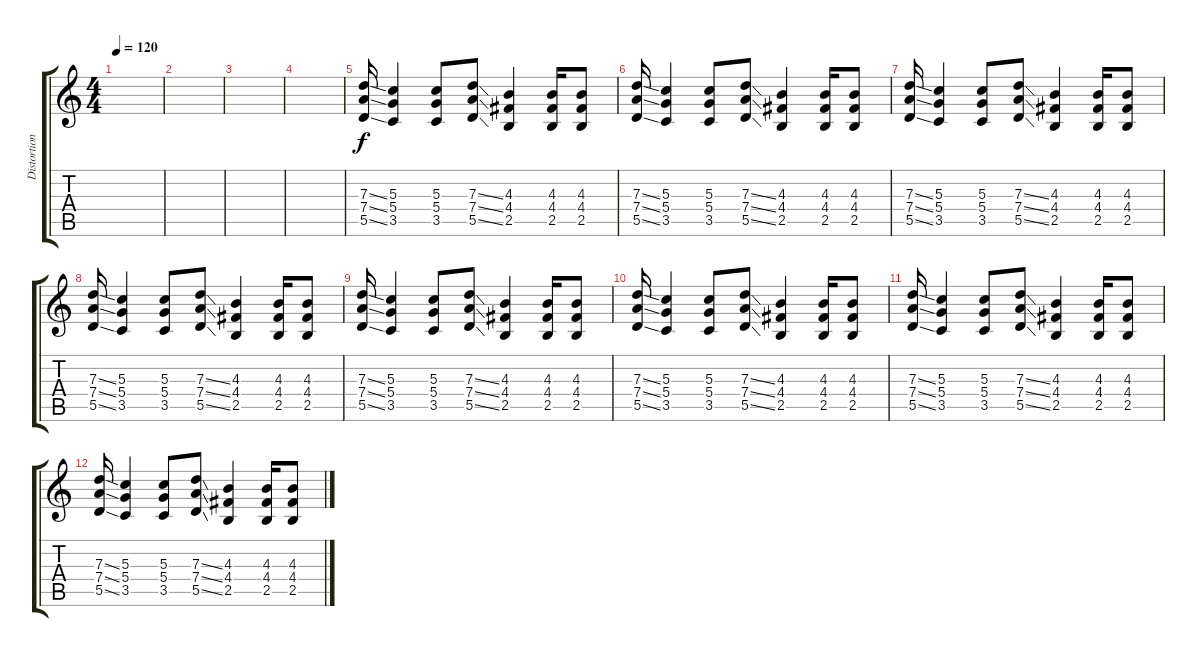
\track ("Distortion Guitar" "Distortion") {instrument distortionguitar}
\staff {score tabs}
\tuning (E4 B3 G3 D3 A2 E2) {hide}
\ts (4 4)
\tempo 120
\clef g2
\ks c
|
|
|
|
(7.3{ss} 7.4{ss} 5.5{ss}).16 (5.3 5.4 3.5).4 (5.3 5.4 3.5).8 (7.3{ss} 7.4{ss} 5.5{ss}).8 (4.3 4.4 2.5).4 (4.3 4.4 2.5).16 (4.3 4.4 2.5).8 |
(7.3{ss} 7.4{ss} 5.5{ss}).16 (5.3 5.4 3.5).4 (5.3 5.4 3.5).8 (7.3{ss} 7.4{ss} 5.5{ss}).8 (4.3 4.4 2.5).4 (4.3 4.4 2.5).16 (4.3 4.4 2.5).8 |
(7.3{ss} 7.4{ss} 5.5{ss}).16 (5.3 5.4 3.5).4 (5.3 5.4 3.5).8 (7.3{ss} 7.4{ss} 5.5{ss}).8 (4.3 4.4 2.5).4 (4.3 4.4 2.5).16 (4.3 4.4 2.5).8 |
(7.3{ss} 7.4{ss} 5.5{ss}).16 (5.3 5.4 3.5).4 (5.3 5.4 3.5).8 (7.3{ss} 7.4{ss} 5.5{ss}).8 (4.3 4.4 2.5).4 (4.3 4.4 2.5).16 (4.3 4.4 2.5).8 |
(7.3{ss} 7.4{ss} 5.5{ss}).16 (5.3 5.4 3.5).4 (5.3 5.4 3.5).8 (7.3{ss} 7.4{ss} 5.5{ss}).8 (4.3 4.4 2.5).4 (4.3 4.4 2.5).16 (4.3 4.4 2.5).8 |
(7.3{ss} 7.4{ss} 5.5{ss}).16 (5.3 5.4 3.5).4 (5.3 5.4 3.5).8 (7.3{ss} 7.4{ss} 5.5{ss}).8 (4.3 4.4 2.5).4 (4.3 4.4 2.5).16 (4.3 4.4 2.5).8 |
(7.3{ss} 7.4{ss} 5.5{ss}).16 (5.3 5.4 3.5).4 (5.3 5.4 3.5).8 (7.3{ss} 7.4{ss} 5.5{ss}).8 (4.3 4.4 2.5).4 (4.3 4.4 2.5).16 (4.3 4.4 2.5).8 |
(7.3{ss} 7.4{ss} 5.5{ss}).16 (5.3 5.4 3.5).4 (5.3 5.4 3.5).8 (7.3{ss} 7.4{ss} 5.5{ss}).8 (4.3 4.4 2.5).4 (4.3 4.4 2.5).16 (4.3 4.4 2.5).8
